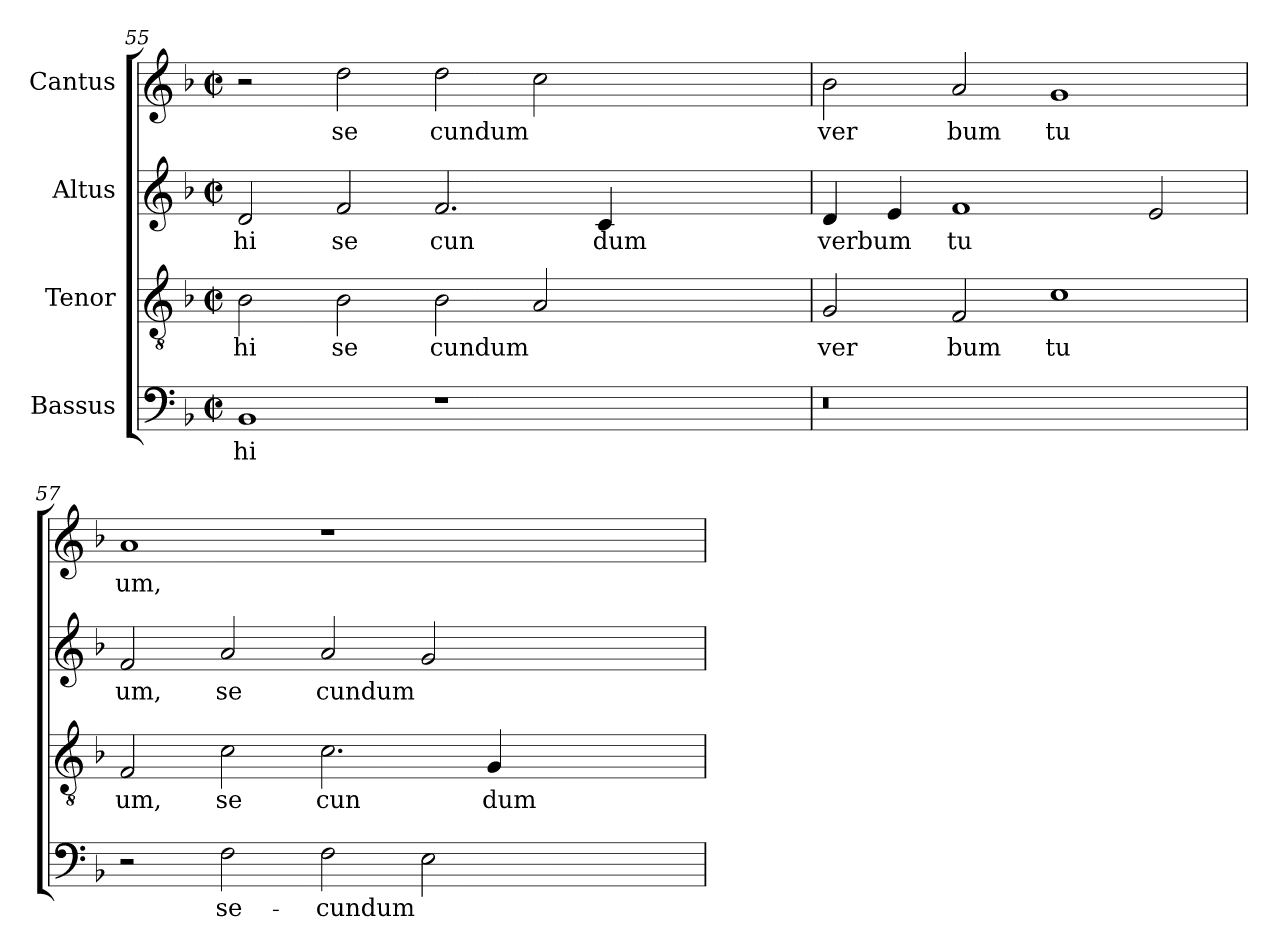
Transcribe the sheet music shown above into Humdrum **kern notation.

**kern	**text	**kern	**text	**kern	**text	**kern	**text
*part4	*part4	*part3	*part3	*part2	*part2	*part1	*part1
*staff4	*staff4	*staff3	*staff3	*staff2	*staff2	*staff1	*staff1
*I"Bassus	*	*I"Tenor	*	*I"Altus	*	*I"Cantus	*
*clefF4	*	*clefGv2	*	*clefG2	*	*clefG2	*
*k[b-]	*	*k[b-]	*	*k[b-]	*	*k[b-]	*
*F:	*	*F:	*	*F:	*	*F:	*
*M2/2	*	*M2/2	*	*M2/2	*	*M2/2	*
*met(c|)	*	*met(c|)	*	*met(c|)	*	*met(c|)	*
=55	=55	=55	=55	=55	=55	=55	=55
!	!LO:LY:b:cj	!	!LO:LY:b:cj	!	!LO:LY:b:cj	!	!
1BB-	hi	2B-\	hi	2d/	hi	2r	.
!	!	!	!LO:LY:b:cj	!	!LO:LY:b:cj	!	!LO:LY:b:cj
.	.	2B-\	se	2f/	se	2dd\	se
!LO:N:vis=1	!	!	!LO:LY:b	!	!LO:LY:b:cj	!	!LO:LY:b
0r	.	2B-\	cundum	2.f/	cun	2dd\	cundum
.	.	2A/	.	.	.	2cc\	.
!	!	!	!	!	!LO:LY:b:cj	!	!
.	.	.	.	4c/	dum	.	.
.	.	1ryy	.	1ryy	.	1ryy	.
!!LO:LB:g=z
=56	=56	=56	=56	=56	=56	=56	=56
!	!	!	!LO:LY:b:cj	!	!LO:LY:b	!	!LO:LY:b:cj
0r	.	2G/	ver	4d/	verbum	2b-\	ver
.	.	.	.	4e/	.	.	.
!	!	!	!LO:LY:b:cj	!	!LO:LY:b:cj	!	!LO:LY:b:cj
.	.	2F/	bum	1f	tu	2a/	bum
!	!	!	!LO:LY:b:cj	!	!	!	!LO:LY:b:cj
.	.	1c	tu	.	.	1g	tu
.	.	.	.	2e/	.	.	.
=57	=57	=57	=57	=57	=57	=57	=57
!	!	!	!LO:LY:b:cj	!	!LO:LY:b:cj	!	!LO:LY:b:cj
2r	.	2F/	um,	2f/	um,	1a	um,
!	!LO:LY:b:cj	!	!LO:LY:b:cj	!	!LO:LY:b:cj	!	!
2F\	se-	2c\	se	2a/	se	.	.
!	!LO:LY:b	!	!LO:LY:b:cj	!	!LO:LY:b	!LO:N:vis=1	!
2F\	-cundum	2.c\	cun	2a/	cundum	0r	.
2E\	.	.	.	2g/	.	.	.
!	!	!	!LO:LY:b:cj	!	!	!	!
.	.	4G/	dum	.	.	.	.
1ryy	.	1ryy	.	1ryy	.	.	.
=	=	=	=	=	=	=	=
*-	*-	*-	*-	*-	*-	*-	*-
